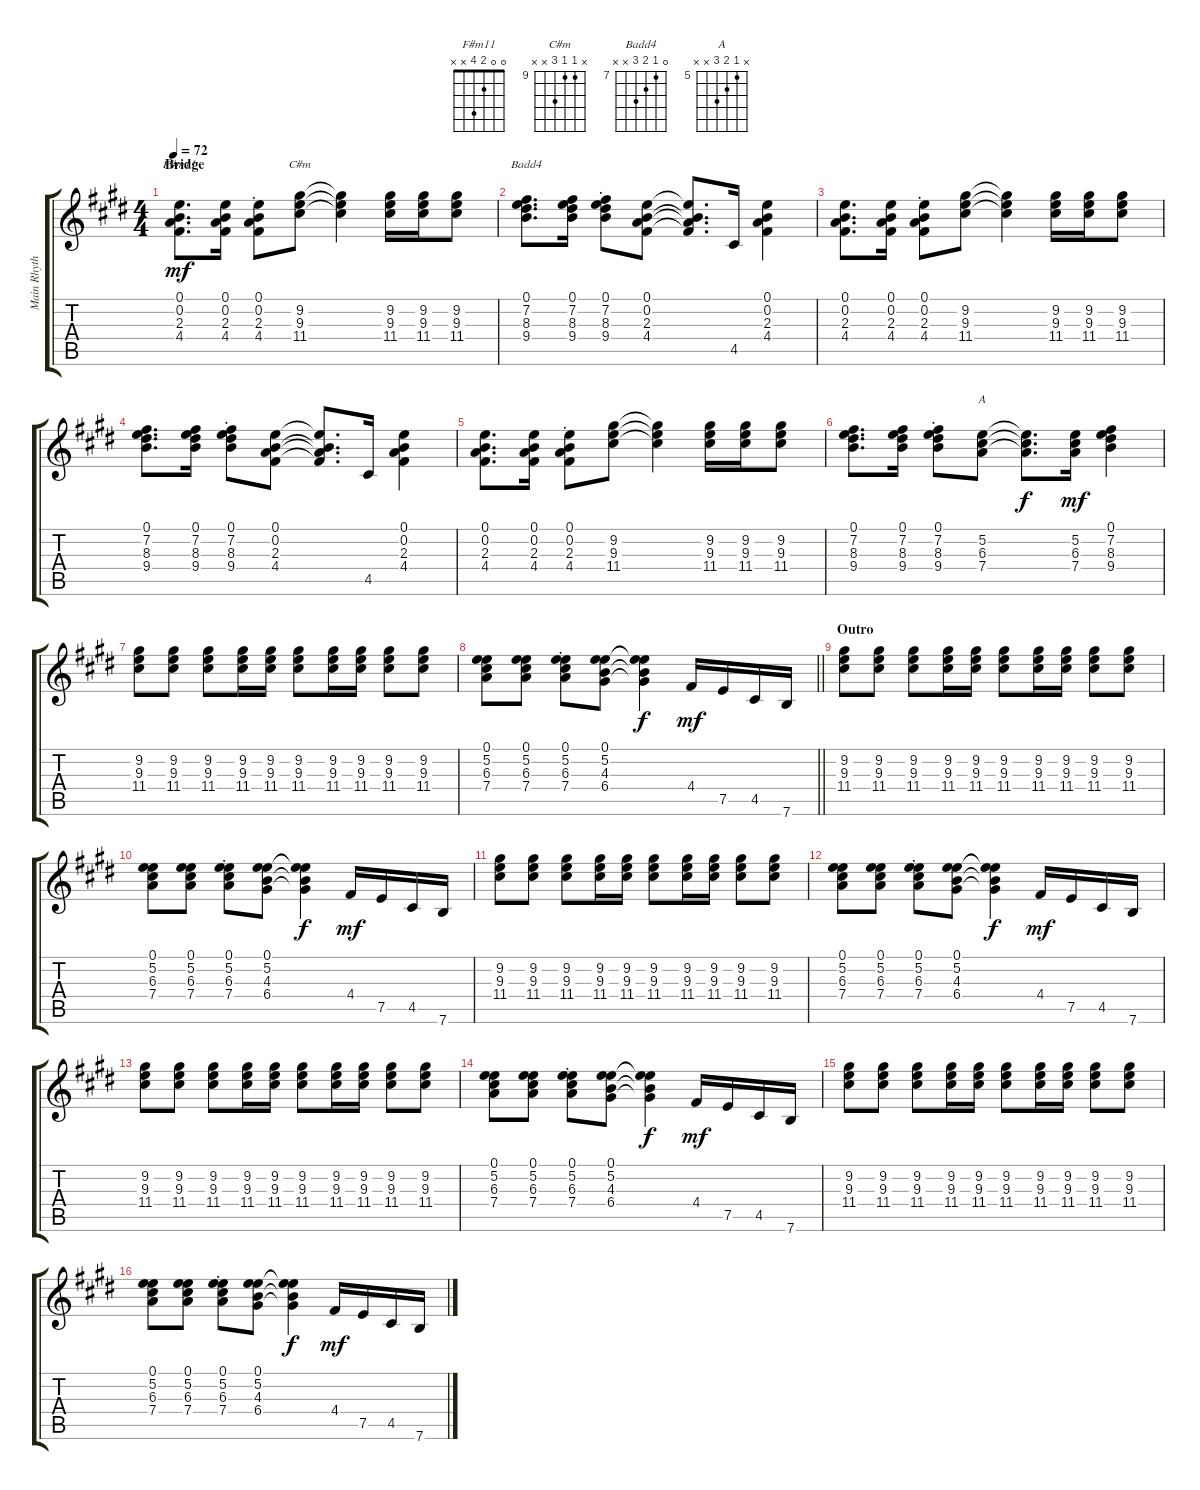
\track ("Main Rhythm" "Main Rhyth") {instrument electricguitarclean}
\staff {score tabs}
\tuning (E4 B3 G3 D3 A2 E2) {hide}
\chord ("F#m11" 0 0 2 4 x x)
\chord ("C#m" x 9 9 11 x x) {firstfret 9 barre 0}
\chord ("Badd4" 0 7 8 9 x x) {firstfret 7}
\chord ("A" x 5 6 7 x x) {firstfret 5}
\ts (4 4)
\section ("" "Bridge")
\tempo 72
\clef g2
\ks e
(0.1 0.2 2.3 4.4).8{d ch "F#m11" dy mf} (0.1 0.2 2.3 4.4).16 (0.1{st} 0.2{st} 2.3{st} 4.4{st}).8 (9.2 9.3 11.4).8{ch "C#m"} (9.2{t} 9.3{t} 11.4{t}).4 (9.2 9.3 11.4).16 (9.2 9.3 11.4).16 (9.2 9.3 11.4).8 |
(0.1 7.2 8.3 9.4).8{d ch "Badd4"} (0.1 7.2 8.3 9.4).16 (0.1{st} 7.2{st} 8.3{st} 9.4{st}).8 (0.1 0.2 2.3 4.4).8 (0.1{t} 0.2{t} 2.3{t} 4.4{t}).8{d} 4.5.16 (0.1 0.2 2.3 4.4).4 |
(0.1 0.2 2.3 4.4).8{d} (0.1 0.2 2.3 4.4).16 (0.1{st} 0.2{st} 2.3{st} 4.4{st}).8 (9.2 9.3 11.4).8 (9.2{t} 9.3{t} 11.4{t}).4 (9.2 9.3 11.4).16 (9.2 9.3 11.4).16 (9.2 9.3 11.4).8 |
(0.1 7.2 8.3 9.4).8{d} (0.1 7.2 8.3 9.4).16 (0.1{st} 7.2{st} 8.3{st} 9.4{st}).8 (0.1 0.2 2.3 4.4).8 (0.1{t} 0.2{t} 2.3{t} 4.4{t}).8{d} 4.5.16 (0.1 0.2 2.3 4.4).4 |
(0.1 0.2 2.3 4.4).8{d} (0.1 0.2 2.3 4.4).16 (0.1{st} 0.2{st} 2.3{st} 4.4{st}).8 (9.2 9.3 11.4).8 (9.2{t} 9.3{t} 11.4{t}).4 (9.2 9.3 11.4).16 (9.2 9.3 11.4).16 (9.2 9.3 11.4).8 |
(0.1 7.2 8.3 9.4).8{d} (0.1 7.2 8.3 9.4).16 (0.1{st} 7.2{st} 8.3{st} 9.4{st}).8 (5.2 6.3 7.4).8{ch "A"} (5.2{t} 6.3{t} 7.4{t}).8{d dy f} (5.2 6.3 7.4).16{dy mf} (0.1 7.2 8.3 9.4).4 |
(9.2 9.3 11.4).8 (9.2 9.3 11.4).8 (9.2 9.3 11.4).8 (9.2 9.3 11.4).16 (9.2 9.3 11.4).16 (9.2 9.3 11.4).8 (9.2 9.3 11.4).16 (9.2 9.3 11.4).16 (9.2 9.3 11.4).8 (9.2 9.3 11.4).8 |
\barLineRight lightlight
(0.1 5.2 6.3 7.4).8 (0.1 5.2 6.3 7.4).8 (0.1{st} 5.2{st} 6.3{st} 7.4{st}).8 (0.1 5.2 4.3 6.4).8 (0.1{t} 5.2{t} 4.3{t} 6.4{t}).4{dy f} 4.4.16{dy mf} 7.5.16 4.5.16 7.6.16 |
\section ("" "Outro")
(9.2 9.3 11.4).8 (9.2 9.3 11.4).8 (9.2 9.3 11.4).8 (9.2 9.3 11.4).16 (9.2 9.3 11.4).16 (9.2 9.3 11.4).8 (9.2 9.3 11.4).16 (9.2 9.3 11.4).16 (9.2 9.3 11.4).8 (9.2 9.3 11.4).8 |
(0.1 5.2 6.3 7.4).8 (0.1 5.2 6.3 7.4).8 (0.1{st} 5.2{st} 6.3{st} 7.4{st}).8 (0.1 5.2 4.3 6.4).8 (0.1{t} 5.2{t} 4.3{t} 6.4{t}).4{dy f} 4.4.16{dy mf} 7.5.16 4.5.16 7.6.16 |
(9.2 9.3 11.4).8 (9.2 9.3 11.4).8 (9.2 9.3 11.4).8 (9.2 9.3 11.4).16 (9.2 9.3 11.4).16 (9.2 9.3 11.4).8 (9.2 9.3 11.4).16 (9.2 9.3 11.4).16 (9.2 9.3 11.4).8 (9.2 9.3 11.4).8 |
(0.1 5.2 6.3 7.4).8 (0.1 5.2 6.3 7.4).8 (0.1{st} 5.2{st} 6.3{st} 7.4{st}).8 (0.1 5.2 4.3 6.4).8 (0.1{t} 5.2{t} 4.3{t} 6.4{t}).4{dy f} 4.4.16{dy mf} 7.5.16 4.5.16 7.6.16 |
(9.2 9.3 11.4).8 (9.2 9.3 11.4).8 (9.2 9.3 11.4).8 (9.2 9.3 11.4).16 (9.2 9.3 11.4).16 (9.2 9.3 11.4).8 (9.2 9.3 11.4).16 (9.2 9.3 11.4).16 (9.2 9.3 11.4).8 (9.2 9.3 11.4).8 |
(0.1 5.2 6.3 7.4).8 (0.1 5.2 6.3 7.4).8 (0.1{st} 5.2{st} 6.3{st} 7.4{st}).8 (0.1 5.2 4.3 6.4).8 (0.1{t} 5.2{t} 4.3{t} 6.4{t}).4{dy f} 4.4.16{dy mf} 7.5.16 4.5.16 7.6.16 |
(9.2 9.3 11.4).8 (9.2 9.3 11.4).8 (9.2 9.3 11.4).8 (9.2 9.3 11.4).16 (9.2 9.3 11.4).16 (9.2 9.3 11.4).8 (9.2 9.3 11.4).16 (9.2 9.3 11.4).16 (9.2 9.3 11.4).8 (9.2 9.3 11.4).8 |
(0.1 5.2 6.3 7.4).8 (0.1 5.2 6.3 7.4).8 (0.1{st} 5.2{st} 6.3{st} 7.4{st}).8 (0.1 5.2 4.3 6.4).8 (0.1{t} 5.2{t} 4.3{t} 6.4{t}).4{dy f} 4.4.16{dy mf} 7.5.16 4.5.16 7.6.16
